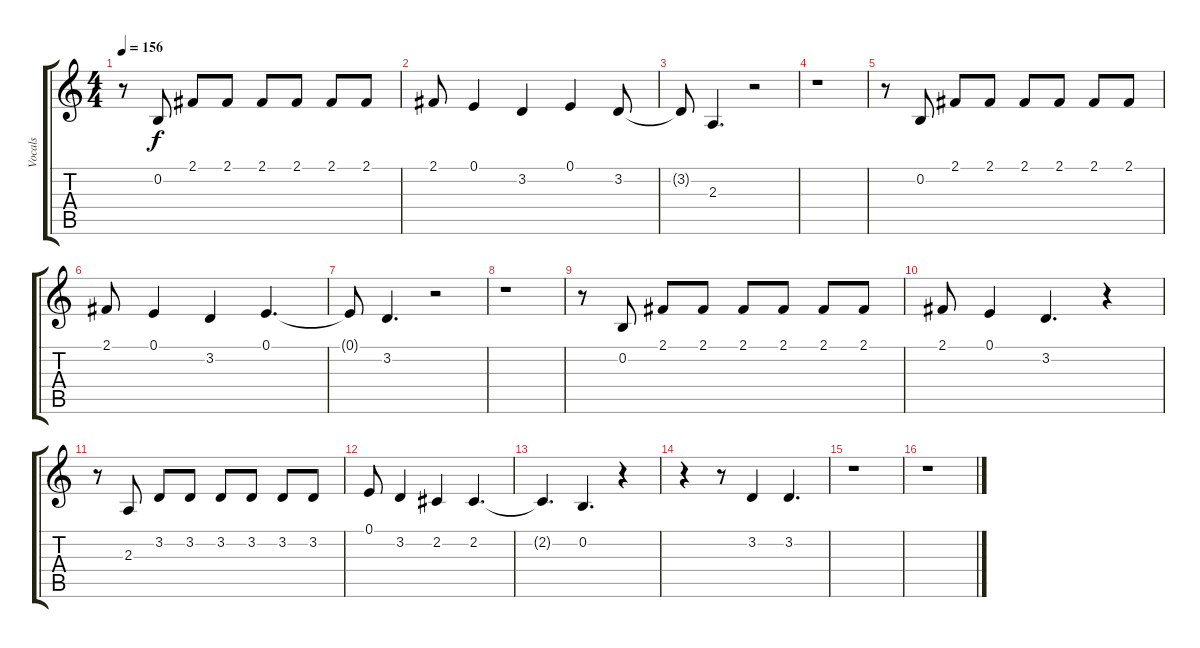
\track ("Vocals" "Vocals") {instrument altosax}
\staff {score tabs}
\tuning (E4 B3 G3 D3 A2 E2) {hide}
\ts (4 4)
\tempo 156
\clef g2
\ks c
r.8{dy f} 0.2.8 2.1.8 2.1.8 2.1.8 2.1.8 2.1.8 2.1.8 |
2.1.8 0.1.4 3.2.4 0.1.4 3.2.8 |
3.2{t}.8 2.3.4{d} r.2 |
r.1 |
r.8 0.2.8 2.1.8 2.1.8 2.1.8 2.1.8 2.1.8 2.1.8 |
2.1.8 0.1.4 3.2.4 0.1.4{d} |
0.1{t}.8 3.2.4{d} r.2 |
r.1 |
r.8 0.2.8 2.1.8 2.1.8 2.1.8 2.1.8 2.1.8 2.1.8 |
2.1.8 0.1.4 3.2.4{d} r.4 |
r.8 2.3.8 3.2.8 3.2.8 3.2.8 3.2.8 3.2.8 3.2.8 |
0.1.8 3.2.4 2.2.4 2.2.4{d} |
2.2{t}.4{d} 0.2.4{d} r.4 |
r.4 r.8 3.2.4 3.2.4{d} |
r.1 |
r.1
